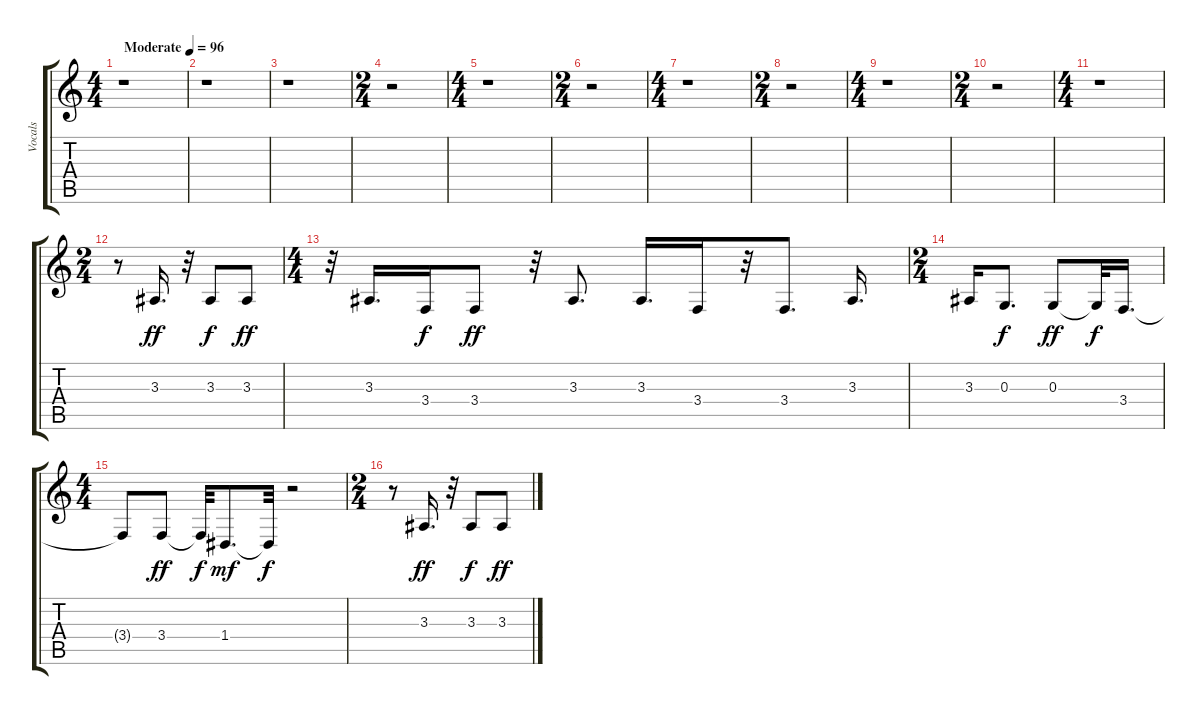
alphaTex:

\track ("Vocals" "Vocals") {instrument tenorsax}
\staff {score tabs}
\tuning (E4 B3 G3 D3 A2 E2) {hide}
\ts (4 4)
\tempo (96 "Moderate")
\clef g2
\ks c
r.1{dy ff instrument tenorsax} |
r.1 |
r.1 |
\ts (2 4)
r.2 |
\ts (4 4)
r.1 |
\ts (2 4)
r.2 |
\ts (4 4)
r.1 |
\ts (2 4)
r.2 |
\ts (4 4)
r.1 |
\ts (2 4)
r.2 |
\ts (4 4)
r.1 |
\ts (2 4)
r.8 3.3.16{d} r.32 3.3.8{dy f} 3.3.8{dy ff} |
\ts (4 4)
r.32 3.3.16{d} 3.4.16{dy f} 3.4.8{dy ff} r.32 3.3.8{d} 3.3.16{d} 3.4.16 r.32 3.4.8{d} 3.3.16{d} |
\ts (2 4)
3.3.16 0.3.8{d dy f} 0.3.8{dy ff} 0.3{t}.32{dy f} 3.4.16{d} |
\ts (4 4)
3.4{t}.8 3.4.8{dy ff} 3.4{t}.32{dy f} 1.4.8{d dy mf} 1.4{t}.32{dy f} r.2 |
\ts (2 4)
r.8 3.3.16{d dy ff} r.32 3.3.8{dy f} 3.3.8{dy ff}
